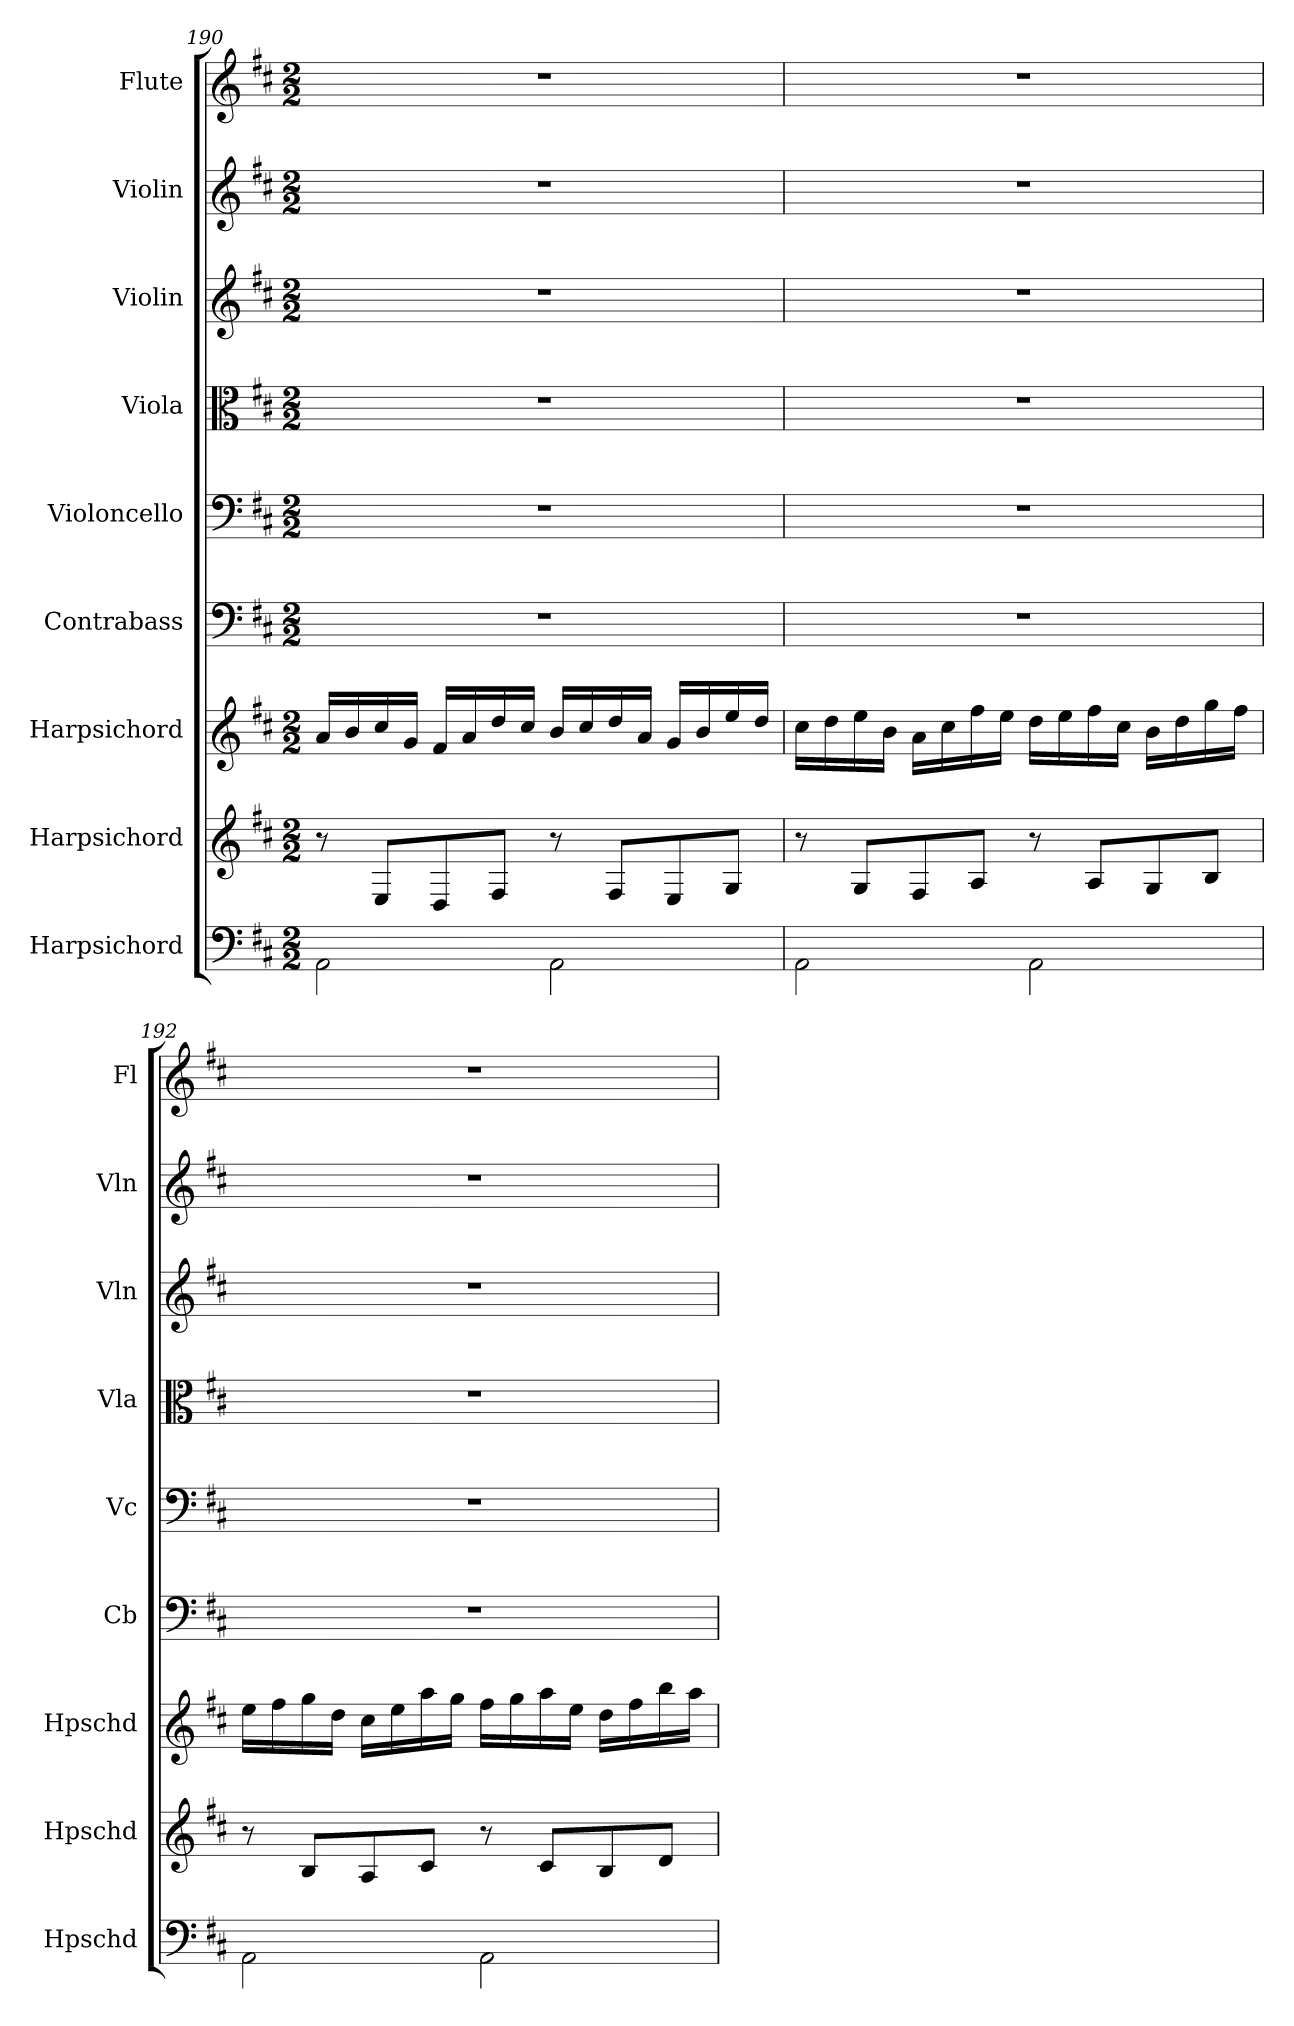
**kern	**kern	**kern	**kern	**kern	**kern	**kern	**kern	**kern
*part9	*part8	*part7	*part6	*part5	*part4	*part3	*part2	*part1
*staff9	*staff8	*staff7	*staff6	*staff5	*staff4	*staff3	*staff2	*staff1
*I"Harpsichord	*I"Harpsichord	*I"Harpsichord	*I"Contrabass	*I"Violoncello	*I"Viola	*I"Violin	*I"Violin	*I"Flute
*I'Hpschd	*I'Hpschd	*I'Hpschd	*I'Cb	*I'Vc	*I'Vla	*I'Vln	*I'Vln	*I'Fl
*clefF4	*clefG2	*clefG2	*clefF4	*clefF4	*clefC3	*clefG2	*clefG2	*clefG2
*k[f#c#]	*k[f#c#]	*k[f#c#]	*k[f#c#]	*k[f#c#]	*k[f#c#]	*k[f#c#]	*k[f#c#]	*k[f#c#]
*D:	*D:	*D:	*D:	*D:	*D:	*D:	*D:	*D:
*M2/2	*M2/2	*M2/2	*M2/2	*M2/2	*M2/2	*M2/2	*M2/2	*M2/2
=190	=190	=190	=190	=190	=190	=190	=190	=190
2AA\	8r	16a/LL	1r	1r	1r	1r	1r	1r
.	.	16b/	.	.	.	.	.	.
.	8E/L	16cc#/	.	.	.	.	.	.
.	.	16g/JJ	.	.	.	.	.	.
.	8D/	16f#/LL	.	.	.	.	.	.
.	.	16a/	.	.	.	.	.	.
.	8F#/J	16dd/	.	.	.	.	.	.
.	.	16cc#/JJ	.	.	.	.	.	.
2AA\	8r	16b/LL	.	.	.	.	.	.
.	.	16cc#/	.	.	.	.	.	.
.	8F#/L	16dd/	.	.	.	.	.	.
.	.	16a/JJ	.	.	.	.	.	.
.	8E/	16g/LL	.	.	.	.	.	.
.	.	16b/	.	.	.	.	.	.
.	8G/J	16ee/	.	.	.	.	.	.
.	.	16dd/JJ	.	.	.	.	.	.
=191	=191	=191	=191	=191	=191	=191	=191	=191
2AA\	8r	16cc#\LL	1r	1r	1r	1r	1r	1r
.	.	16dd\	.	.	.	.	.	.
.	8G/L	16ee\	.	.	.	.	.	.
.	.	16b\JJ	.	.	.	.	.	.
.	8F#/	16a\LL	.	.	.	.	.	.
.	.	16cc#\	.	.	.	.	.	.
.	8A/J	16ff#\	.	.	.	.	.	.
.	.	16ee\JJ	.	.	.	.	.	.
2AA\	8r	16dd\LL	.	.	.	.	.	.
.	.	16ee\	.	.	.	.	.	.
.	8A/L	16ff#\	.	.	.	.	.	.
.	.	16cc#\JJ	.	.	.	.	.	.
.	8G/	16b\LL	.	.	.	.	.	.
.	.	16dd\	.	.	.	.	.	.
.	8B/J	16gg\	.	.	.	.	.	.
.	.	16ff#\JJ	.	.	.	.	.	.
=192	=192	=192	=192	=192	=192	=192	=192	=192
2AA\	8r	16ee\LL	1r	1r	1r	1r	1r	1r
.	.	16ff#\	.	.	.	.	.	.
.	8B/L	16gg\	.	.	.	.	.	.
.	.	16dd\JJ	.	.	.	.	.	.
.	8A/	16cc#\LL	.	.	.	.	.	.
.	.	16ee\	.	.	.	.	.	.
.	8c#/J	16aa\	.	.	.	.	.	.
.	.	16gg\JJ	.	.	.	.	.	.
2AA\	8r	16ff#\LL	.	.	.	.	.	.
.	.	16gg\	.	.	.	.	.	.
.	8c#/L	16aa\	.	.	.	.	.	.
.	.	16ee\JJ	.	.	.	.	.	.
.	8B/	16dd\LL	.	.	.	.	.	.
.	.	16ff#\	.	.	.	.	.	.
.	8d/J	16bb\	.	.	.	.	.	.
.	.	16aa\JJ	.	.	.	.	.	.
=	=	=	=	=	=	=	=	=
*-	*-	*-	*-	*-	*-	*-	*-	*-
